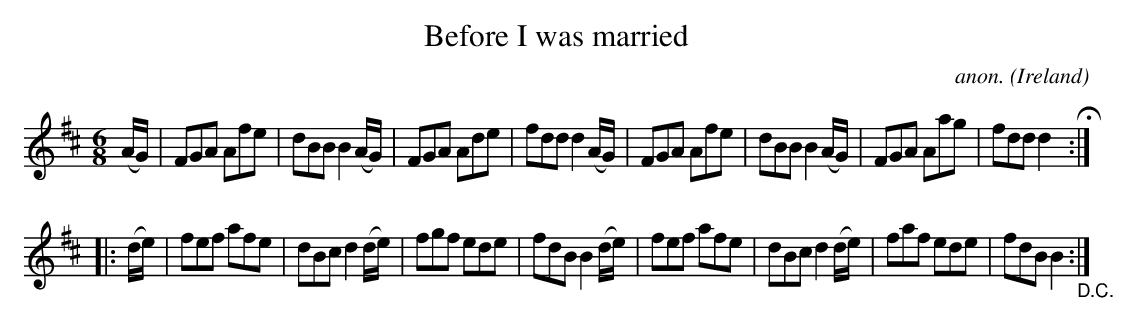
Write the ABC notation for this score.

X:1
T:Before I was married
C:anon.
O:Ireland
M:6/8
L:1/8
K:D
(A/G/)|FGA Afe|dBB B2(A/G/)|FGA Ade|fdd d2(A/G/)|FGA Afe|dBB B2 (A/G/)|FGA Aag|fdd d2 H:|
|:(d/e/)|fef afe|dBc d2(d/e/)|fgf ede|fdB B2 (d/e/)|fef afe|dBc d2 (d/e/)|faf ede|fdB B2"_D.C.":|
W:
W:
